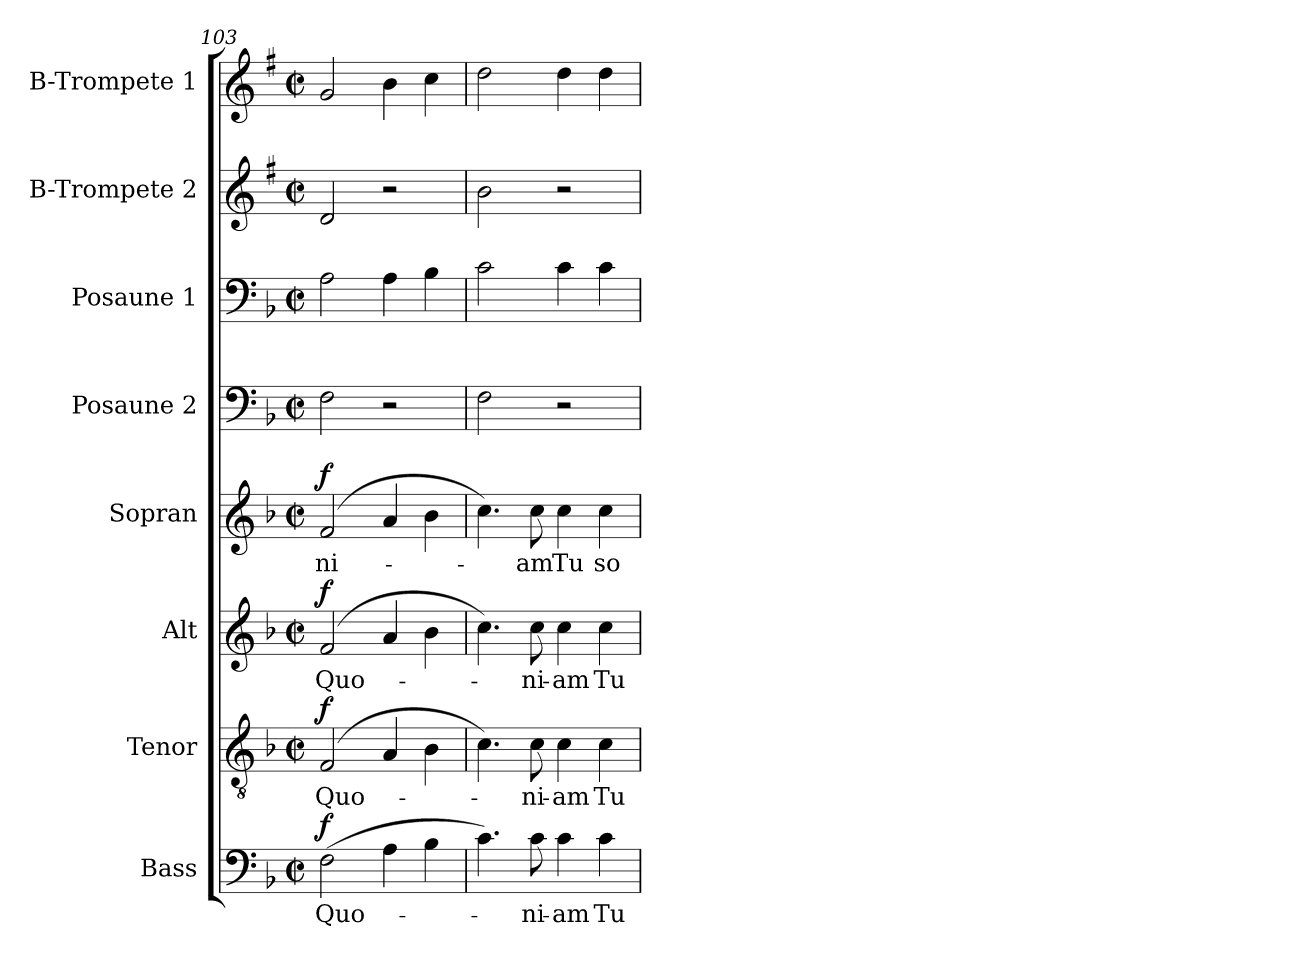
**kern	**text	**dynam	**kern	**text	**dynam	**kern	**text	**dynam	**kern	**text	**dynam	**kern	**kern	**kern	**kern
*part8	*part8	*part8	*part7	*part7	*part7	*part6	*part6	*part6	*part5	*part5	*part5	*part4	*part3	*part2	*part1
*staff8	*staff8	*staff8	*staff7	*staff7	*staff7	*staff6	*staff6	*staff6	*staff5	*staff5	*staff5	*staff4	*staff3	*staff2	*staff1
*I"Bass	*	*	*I"Tenor	*	*	*I"Alt	*	*	*I"Sopran	*	*	*I"Posaune 2	*I"Posaune 1	*I"B-Trompete 2	*I"B-Trompete 1
*I'B.	*	*	*I'T.	*	*	*I'A.	*	*	*I'S.	*	*	*I'Pos. 2	*I'Pos. 1	*I'B Trp. 2	*I'B Trp. 1
!!LO:PB:g=z
*clefF4	*	*	*clefGv2	*	*	*clefG2	*	*	*clefG2	*	*	*clefF4	*clefF4	*clefG2	*clefG2
*	*	*	*	*	*	*	*	*	*	*	*	*	*	*ITrd1c2	*ITrd1c2
*k[b-]	*	*	*k[b-]	*	*	*k[b-]	*	*	*k[b-]	*	*	*k[b-]	*k[b-]	*k[b-]	*k[b-]
*F:	*	*	*F:	*	*	*F:	*	*	*F:	*	*	*F:	*F:	*F:	*F:
*M2/2	*	*	*M2/2	*	*	*M2/2	*	*	*M2/2	*	*	*M2/2	*M2/2	*M2/2	*M2/2
*met(c|)	*	*	*met(c|)	*	*	*met(c|)	*	*	*met(c|)	*	*	*met(c|)	*met(c|)	*met(c|)	*met(c|)
=103	=103	=103	=103	=103	=103	=103	=103	=103	=103	=103	=103	=103	=103	=103	=103
!	!LO:LY:b	!LO:DY:a	!	!LO:LY:b	!LO:DY:a	!	!LO:LY:b	!LO:DY:a	!	!LO:LY:b	!LO:DY:a	!	!	!	!
(>2F\	Quo-	f	(2F/	Quo-	f	(2f/	Quo-	f	(2f/	-ni-	f	2F\	2A\	2c/	2f/
4A\	.	.	4A/	.	.	4a/	.	.	4a/	.	.	2r	4A\	2r	4a\
4B-\	.	.	4B-\	.	.	4b-\	.	.	4b-\	.	.	.	4B-\	.	4b-\
=104	=104	=104	=104	=104	=104	=104	=104	=104	=104	=104	=104	=104	=104	=104	=104
4.c\)	.	.	4.c\)	.	.	4.cc\)	.	.	4.cc\)	.	.	2F\	2c\	2a\	2cc\
!	!LO:LY:b	!	!	!LO:LY:b	!	!	!LO:LY:b	!	!	!LO:LY:b	!	!	!	!	!
8c\	-ni-	.	8c\	-ni-	.	8cc\	-ni-	.	8cc\	-am	.	.	.	.	.
!	!LO:LY:b	!	!	!LO:LY:b	!	!	!LO:LY:b	!	!	!LO:LY:b	!	!	!	!	!
4c\	-am	.	4c\	-am	.	4cc\	-am	.	4cc\	Tu	.	2r	4c\	2r	4cc\
!	!LO:LY:b	!	!	!LO:LY:b	!	!	!LO:LY:b	!	!	!LO:LY:b	!	!	!	!	!
4c\	Tu	.	4c\	Tu	.	4cc\	Tu	.	4cc\	so-	.	.	4c\	.	4cc\
=	=	=	=	=	=	=	=	=	=	=	=	=	=	=	=
*-	*-	*-	*-	*-	*-	*-	*-	*-	*-	*-	*-	*-	*-	*-	*-
